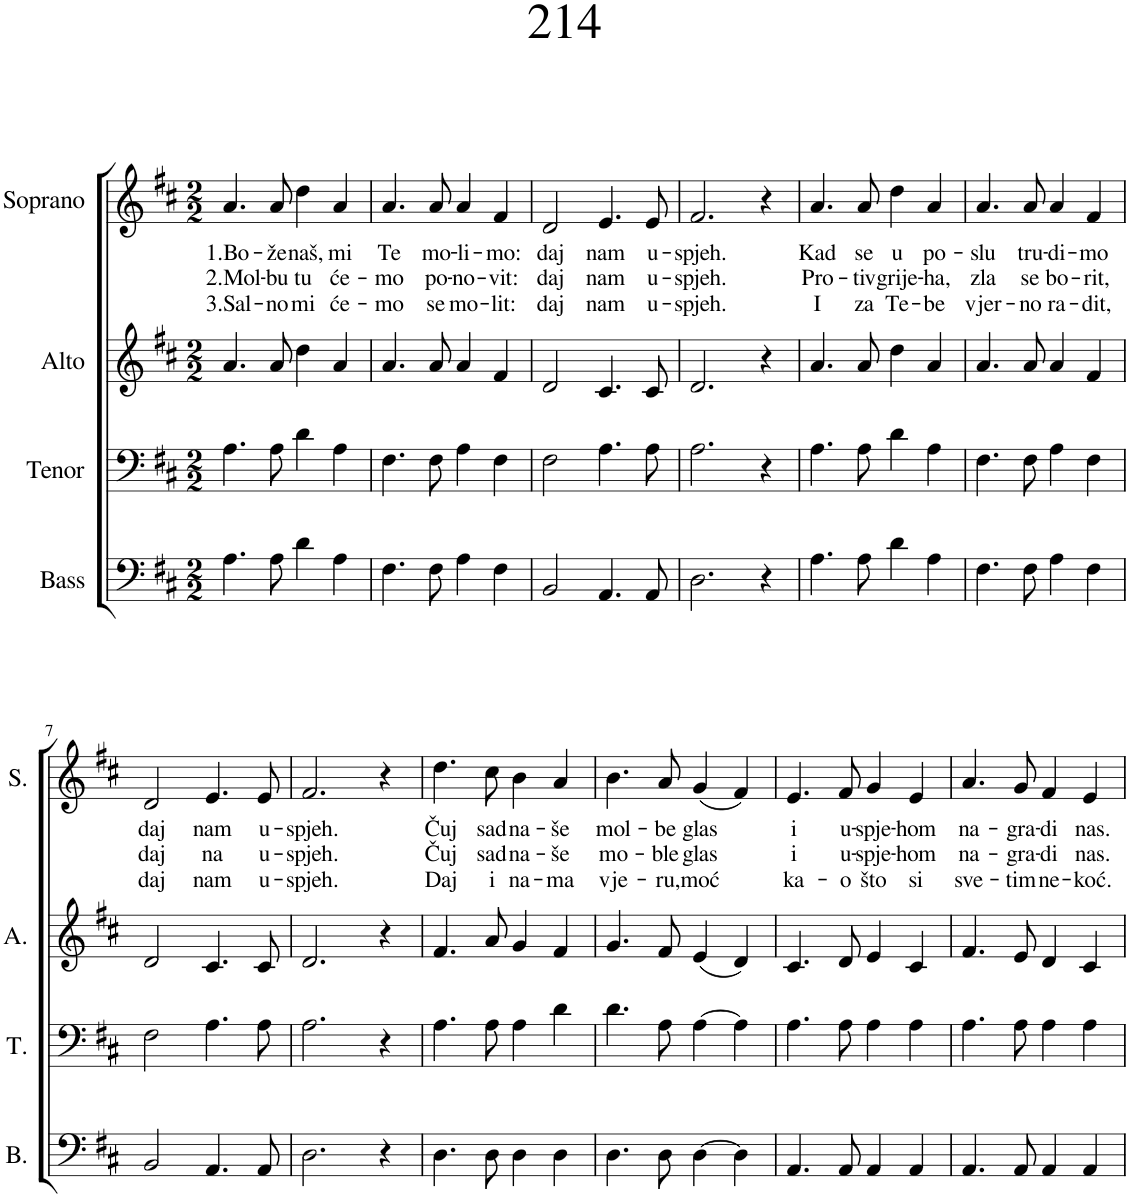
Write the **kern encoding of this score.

**kern	**kern	**kern	**kern	**text	**text	**text
*part4	*part3	*part2	*part1	*part1	*part1	*part1
*staff4	*staff3	*staff2	*staff1	*staff1	*staff1	*staff1
*I"Bass	*I"Tenor	*I"Alto	*I"Soprano	*	*	*
*I'B.	*I'T.	*I'A.	*I'S.	*	*	*
*clefF4	*clefF4	*clefG2	*clefG2	*	*	*
*k[f#c#]	*k[f#c#]	*k[f#c#]	*k[f#c#]	*	*	*
*M2/2	*M2/2	*M2/2	*M2/2	*	*	*
=1	=1	=1	=1	=1	=1	=1
!	!	!	!	!LO:LY:b	!LO:LY:b	!LO:LY:b
4.A\	4.A\	4.a/	4.a/	1.Bo-	2.Mol-	3.Sal-
!	!	!	!	!LO:LY:b	!LO:LY:b	!LO:LY:b
8A\	8A\	8a/	8a/	-že	-bu	-no
!	!	!	!	!LO:LY:b	!LO:LY:b	!LO:LY:b
4d\	4d\	4dd\	4dd\	naš,	tu	mi
!	!	!	!	!LO:LY:b	!LO:LY:b	!LO:LY:b
4A\	4A\	4a/	4a/	mi	će-	će-
=2	=2	=2	=2	=2	=2	=2
!	!	!	!	!LO:LY:b	!LO:LY:b	!LO:LY:b
4.F#\	4.F#\	4.a/	4.a/	Te	-mo	-mo
!	!	!	!	!LO:LY:b	!LO:LY:b	!LO:LY:b
8F#\	8F#\	8a/	8a/	mo-	po-	se
!	!	!	!	!LO:LY:b	!LO:LY:b	!LO:LY:b
4A\	4A\	4a/	4a/	-li-	-no-	mo-
!	!	!	!	!LO:LY:b	!LO:LY:b	!LO:LY:b
4F#\	4F#\	4f#/	4f#/	-mo:	-vit:	-lit:
=3	=3	=3	=3	=3	=3	=3
!	!	!	!	!LO:LY:b	!LO:LY:b	!LO:LY:b
2BB/	2F#\	2d/	2d/	daj	daj	daj
!	!	!	!	!LO:LY:b	!LO:LY:b	!LO:LY:b
4.AA/	4.A\	4.c#/	4.e/	nam	nam	nam
!	!	!	!	!LO:LY:b	!LO:LY:b	!LO:LY:b
8AA/	8A\	8c#/	8e/	u-	u-	u-
=4	=4	=4	=4	=4	=4	=4
!	!	!	!	!LO:LY:b	!LO:LY:b	!LO:LY:b
2.D\	2.A\	2.d/	2.f#/	-spjeh.	-spjeh.	-spjeh.
4r	4r	4r	4r	.	.	.
=5	=5	=5	=5	=5	=5	=5
!	!	!	!	!LO:LY:b	!LO:LY:b	!LO:LY:b
4.A\	4.A\	4.a/	4.a/	Kad	Pro-	I
!	!	!	!	!LO:LY:b	!LO:LY:b	!LO:LY:b
8A\	8A\	8a/	8a/	se	-tiv	za
!	!	!	!	!LO:LY:b	!LO:LY:b	!LO:LY:b
4d\	4d\	4dd\	4dd\	u	grije-	Te-
!	!	!	!	!LO:LY:b	!LO:LY:b	!LO:LY:b
4A\	4A\	4a/	4a/	po-	-ha,	-be
=6	=6	=6	=6	=6	=6	=6
!	!	!	!	!LO:LY:b	!LO:LY:b	!LO:LY:b
4.F#\	4.F#\	4.a/	4.a/	-slu	zla	vjer-
!	!	!	!	!LO:LY:b	!LO:LY:b	!LO:LY:b
8F#\	8F#\	8a/	8a/	tru-	se	-no
!	!	!	!	!LO:LY:b	!LO:LY:b	!LO:LY:b
4A\	4A\	4a/	4a/	-di-	bo-	ra-
!	!	!	!	!LO:LY:b	!LO:LY:b	!LO:LY:b
4F#\	4F#\	4f#/	4f#/	-mo	-rit,	-dit,
!!LO:LB:g=z
=7	=7	=7	=7	=7	=7	=7
!	!	!	!	!LO:LY:b	!LO:LY:b	!LO:LY:b
2BB/	2F#\	2d/	2d/	daj	daj	daj
!	!	!	!	!LO:LY:b	!LO:LY:b	!LO:LY:b
4.AA/	4.A\	4.c#/	4.e/	nam	na	nam
!	!	!	!	!LO:LY:b	!LO:LY:b	!LO:LY:b
8AA/	8A\	8c#/	8e/	u-	u-	u-
=8	=8	=8	=8	=8	=8	=8
!	!	!	!	!LO:LY:b	!LO:LY:b	!LO:LY:b
2.D\	2.A\	2.d/	2.f#/	-spjeh.	-spjeh.	-spjeh.
4r	4r	4r	4r	.	.	.
=9	=9	=9	=9	=9	=9	=9
!	!	!	!	!LO:LY:b	!LO:LY:b	!LO:LY:b
4.D\	4.A\	4.f#/	4.dd\	Čuj	Čuj	Daj
!	!	!	!	!LO:LY:b	!LO:LY:b	!LO:LY:b
8D\	8A\	8a/	8cc#\	sad	sad	i
!	!	!	!	!LO:LY:b	!LO:LY:b	!LO:LY:b
4D\	4A\	4g/	4b\	na-	na-	na-
!	!	!	!	!LO:LY:b	!LO:LY:b	!LO:LY:b
4D\	4d\	4f#/	4a/	-še	-še	-ma
=10	=10	=10	=10	=10	=10	=10
!	!	!	!	!LO:LY:b	!LO:LY:b	!LO:LY:b
4.D\	4.d\	4.g/	4.b\	mol-	mo-	vje-
!	!	!	!	!LO:LY:b	!LO:LY:b	!LO:LY:b
8D\	8A\	8f#/	8a/	-be	-ble	-ru,
!	!	!	!	!LO:LY:b	!LO:LY:b	!LO:LY:b
[4D\	[4A\	(4e/	(4g/	glas	glas	moć
4D\]	4A\]	4d/)	4f#/)	.	.	.
=11	=11	=11	=11	=11	=11	=11
!	!	!	!	!LO:LY:b	!LO:LY:b	!LO:LY:b
4.AA/	4.A\	4.c#/	4.e/	i	i	ka-
!	!	!	!	!LO:LY:b	!LO:LY:b	!LO:LY:b
8AA/	8A\	8d/	8f#/	u-	u-	-o
!	!	!	!	!LO:LY:b	!LO:LY:b	!LO:LY:b
4AA/	4A\	4e/	4g/	-spje-	-spje-	što
!	!	!	!	!LO:LY:b	!LO:LY:b	!LO:LY:b
4AA/	4A\	4c#/	4e/	-hom	-hom	si
=12	=12	=12	=12	=12	=12	=12
!	!	!	!	!LO:LY:b	!LO:LY:b	!LO:LY:b
4.AA/	4.A\	4.f#/	4.a/	na-	na-	sve-
!	!	!	!	!LO:LY:b	!LO:LY:b	!LO:LY:b
8AA/	8A\	8e/	8g/	-gra-	-gra-	-tim
!	!	!	!	!LO:LY:b	!LO:LY:b	!LO:LY:b
4AA/	4A\	4d/	4f#/	-di	-di	ne-
!	!	!	!	!LO:LY:b	!LO:LY:b	!LO:LY:b
4AA/	4A\	4c#/	4e/	nas.	nas.	-koć.
=	=	=	=	=	=	=
*-	*-	*-	*-	*-	*-	*-
